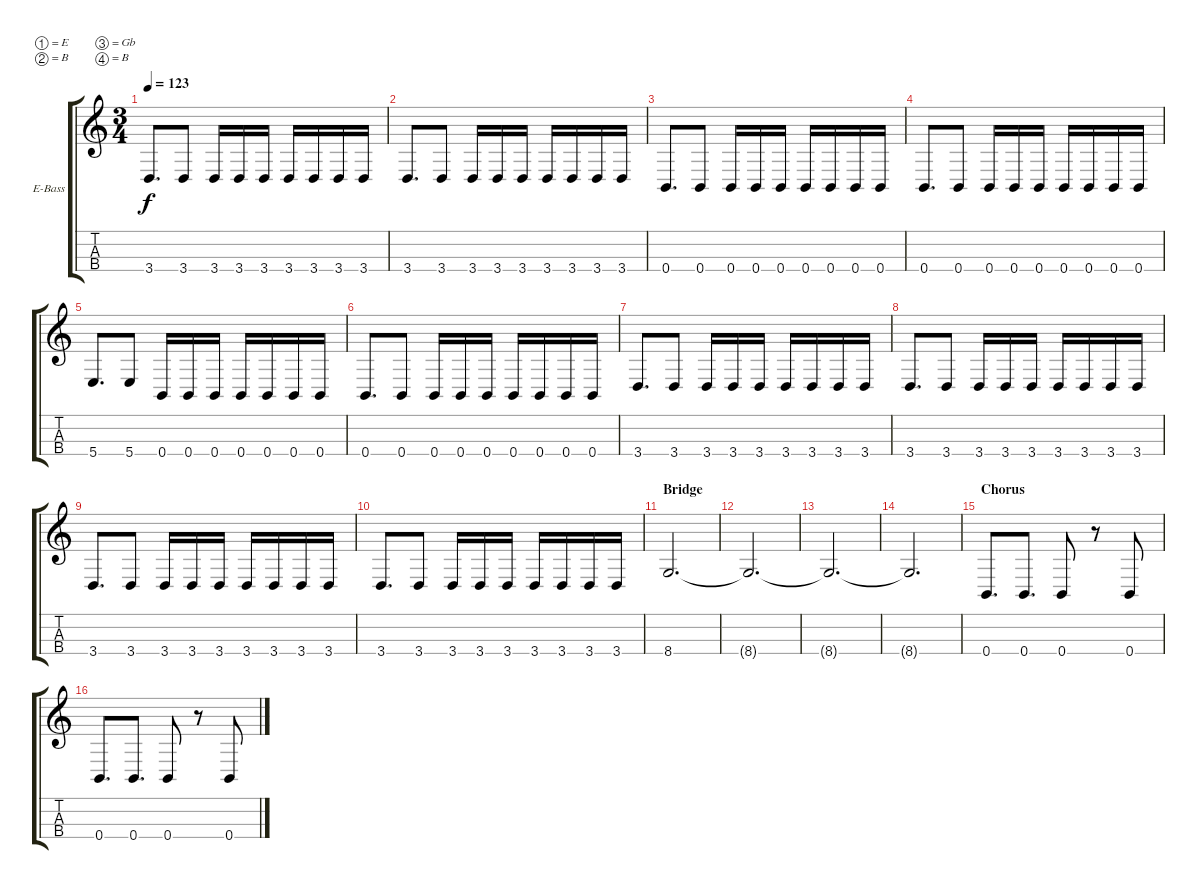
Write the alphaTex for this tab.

\defaultSystemsLayout 4
\bracketExtendMode groupsimilarinstruments
\firstSystemTrackNameOrientation horizontal
\otherSystemsTrackNameOrientation horizontal
\track ("Bass" "E-Bass") {instrument electricbassfinger}
\staff {score tabs}
\tuning (E3 B2 Gb2 B1)
\ts (3 4)
\tempo 123
\clef g2
\ks c
3.4.8{d dy f} 3.4.8 3.4.16 3.4.16 3.4.16 3.4.16 3.4.16 3.4.16 3.4.16 |
3.4.8{d} 3.4.8 3.4.16 3.4.16 3.4.16 3.4.16 3.4.16 3.4.16 3.4.16 |
0.4.8{d} 0.4.8 0.4.16 0.4.16 0.4.16 0.4.16 0.4.16 0.4.16 0.4.16 |
0.4.8{d} 0.4.8 0.4.16 0.4.16 0.4.16 0.4.16 0.4.16 0.4.16 0.4.16 |
5.4.8{d} 5.4.8 0.4.16 0.4.16 0.4.16 0.4.16 0.4.16 0.4.16 0.4.16 |
0.4.8{d} 0.4.8 0.4.16 0.4.16 0.4.16 0.4.16 0.4.16 0.4.16 0.4.16 |
3.4.8{d} 3.4.8 3.4.16 3.4.16 3.4.16 3.4.16 3.4.16 3.4.16 3.4.16 |
3.4.8{d} 3.4.8 3.4.16 3.4.16 3.4.16 3.4.16 3.4.16 3.4.16 3.4.16 |
3.4.8{d} 3.4.8 3.4.16 3.4.16 3.4.16 3.4.16 3.4.16 3.4.16 3.4.16 |
3.4.8{d} 3.4.8 3.4.16 3.4.16 3.4.16 3.4.16 3.4.16 3.4.16 3.4.16 |
\section ("" "Bridge")
8.4.2{d} |
8.4{t}.2{d} |
8.4{t}.2{d} |
8.4{t}.2{d} |
\section ("" "Chorus")
0.4.8{d} 0.4.8{d} 0.4.8 r.8 0.4.8 |
0.4.8{d} 0.4.8{d} 0.4.8 r.8 0.4.8
